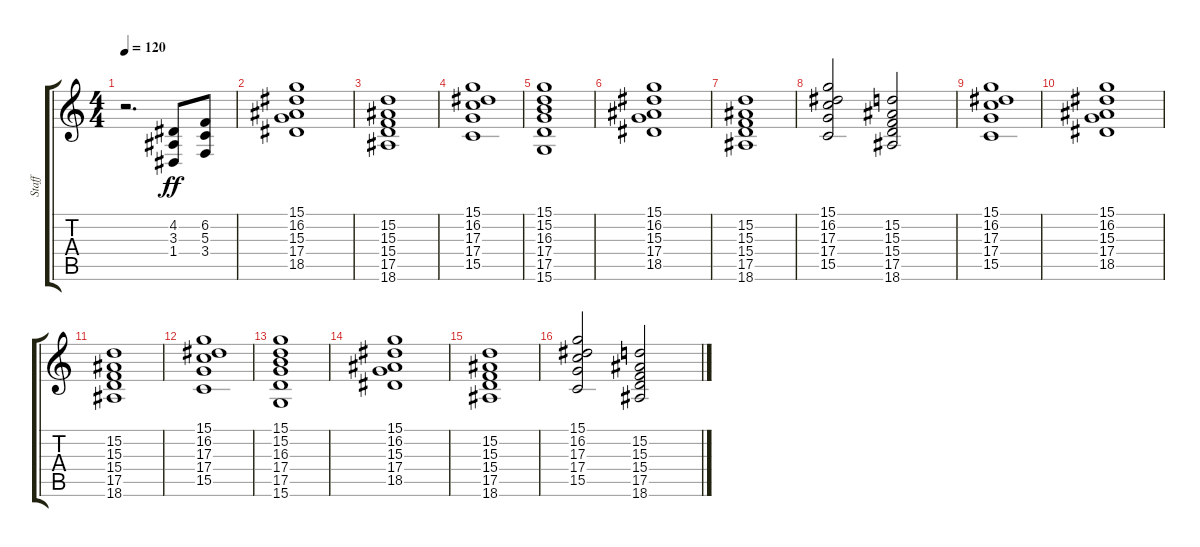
\track ("Staff" "Staff") {instrument stringensemble1}
\staff {score tabs}
\tuning (E4 B3 G3 D3 A2 E2) {hide}
\ts (4 4)
\tempo 120
\clef g2
\ks c
r.2{d dy ff instrument stringensemble1} (4.2 3.3 1.4).8 (6.2 5.3 3.4).8 |
(15.1 16.2 15.3 17.4 18.5).1 |
(15.2 15.3 15.4 17.5 18.6).1 |
(15.1 16.2 17.3 17.4 15.5).1 |
(15.1 15.2 16.3 17.4 17.5 15.6).1 |
(15.1 16.2 15.3 17.4 18.5).1 |
(15.2 15.3 15.4 17.5 18.6).1 |
(15.1 16.2 17.3 17.4 15.5).2 (15.2 15.3 15.4 17.5 18.6).2 |
(15.1 16.2 17.3 17.4 15.5).1 |
(15.1 16.2 15.3 17.4 18.5).1 |
(15.2 15.3 15.4 17.5 18.6).1 |
(15.1 16.2 17.3 17.4 15.5).1 |
(15.1 15.2 16.3 17.4 17.5 15.6).1 |
(15.1 16.2 15.3 17.4 18.5).1 |
(15.2 15.3 15.4 17.5 18.6).1 |
(15.1 16.2 17.3 17.4 15.5).2 (15.2 15.3 15.4 17.5 18.6).2
